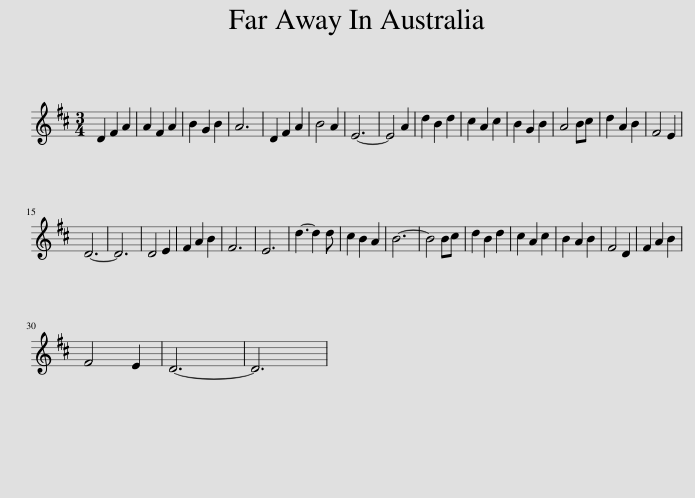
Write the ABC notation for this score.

X:1
L:1/8
M:3/4
I:linebreak $
K:D
V:1 treble
V:1
 D2 F2 A2 | A2 F2 A2 | B2 G2 B2 | A6 | D2 F2 A2 | %5
 B4 A2 | E6- | E4 A2 | d2 B2 d2 | c2 A2 c2 | %10
 B2 G2 B2 | A4 Bc | d2 A2 B2 | F4 E2 |$ D6- | %15
 D6 | D4 E2 | F2 A2 B2 | F6 | E6 | %20
 d3- d2 d | c2 B2 A2 | B6- | B4 Bc | d2 B2 d2 | %25
 c2 A2 c2 | B2 A2 B2 | F4 D2 | F2 A2 B2 |$ F4 E2 | %30
 D6- | D6 | %32
